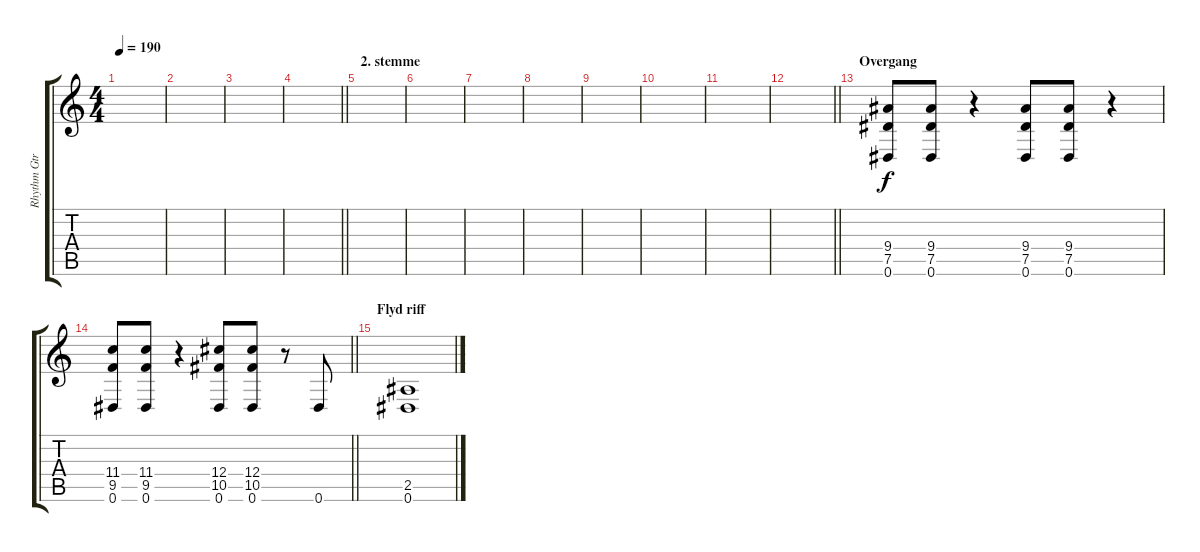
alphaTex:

\track ("Rhythm Gtr. 2" "Rhythm Gtr") {instrument distortionguitar}
\staff {score tabs}
\tuning (Eb4 Bb3 Gb3 Db3 Ab2 Eb2) {hide}
\ts (4 4)
\tempo 190
\clef g2
\ks c
|
|
|
\barLineRight lightlight
|
\section ("" "2. stemme")
|
|
|
|
|
|
|
\barLineRight lightlight
|
\section ("" "Overgang")
(9.4 7.5 0.6).8 (9.4 7.5 0.6).8 r.4 (9.4 7.5 0.6).8 (9.4 7.5 0.6).8 r.4 |
\barLineRight lightlight
(11.4 9.5 0.6).8 (11.4 9.5 0.6).8 r.4 (12.4 10.5 0.6).8 (12.4 10.5 0.6).8 r.8 0.6.8 |
\section ("" "Flyd riff")
(2.5 0.6).1
